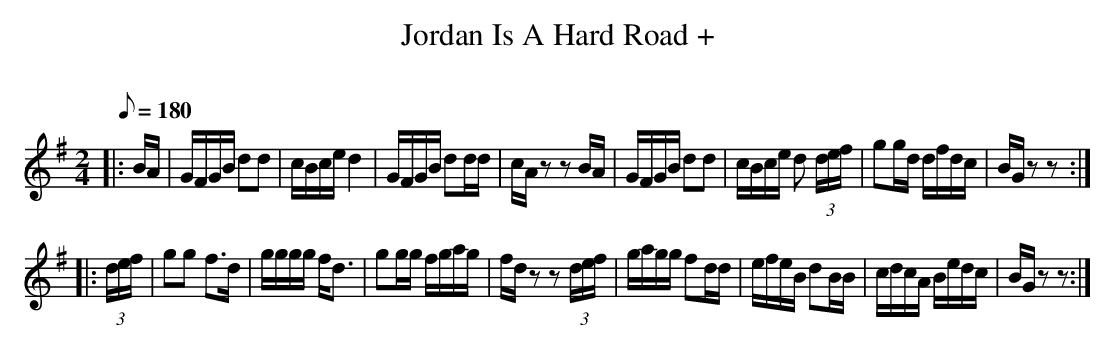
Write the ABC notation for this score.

X:1
T:Jordan Is A Hard Road +
C:
M:2/4
L:1/8
Q:1/8=180
K:G
|: B/A/|G/F/G/B/ dd|c/B/c/e/ d2|G/F/G/B/ dd/d/|c/A/ z z B/A/|G/F/G/B/ dd|c/B/c/e/ d (3d/e/f/|gg/d/ d/f/d/c/|B/G/zz :|
|: (3d/e/f/|gg f>d|g/g/g/g/ f<d|gg/g/ f/g/a/g/|f/d/ zz (3d/e/f/|g/a/g/g/ fd/d/|e/f/e/B/ dB/B/|c/d/c/A/ B/e/d/c/|B/G/ zz :|
